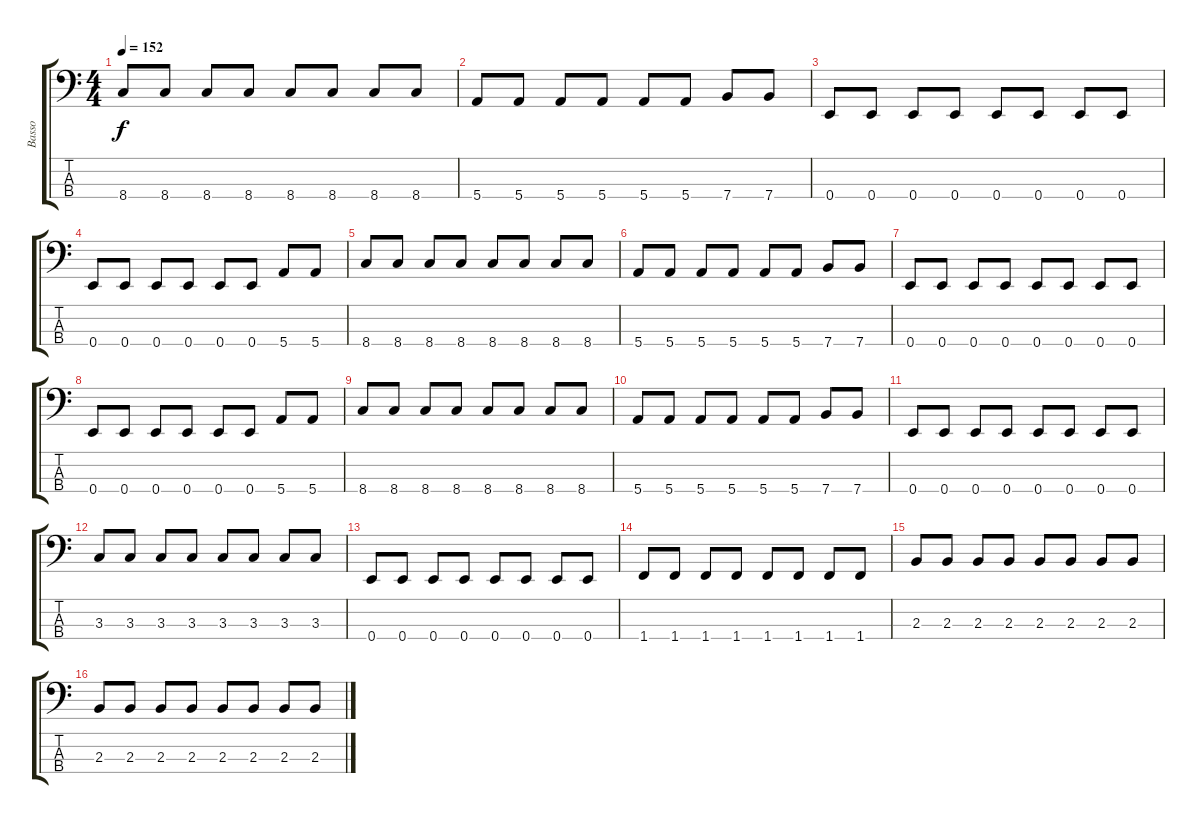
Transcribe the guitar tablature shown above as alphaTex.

\track ("Basso" "Basso") {instrument electricbasspick}
\staff {score tabs}
\tuning (G2 D2 A1 E1) {hide}
\ts (4 4)
\tempo 152
\clef f4
\ks c
8.4.8{dy f} 8.4.8 8.4.8 8.4.8 8.4.8 8.4.8 8.4.8 8.4.8 |
5.4.8 5.4.8 5.4.8 5.4.8 5.4.8 5.4.8 7.4.8 7.4.8 |
0.4.8 0.4.8 0.4.8 0.4.8 0.4.8 0.4.8 0.4.8 0.4.8 |
0.4.8 0.4.8 0.4.8 0.4.8 0.4.8 0.4.8 5.4.8 5.4.8 |
8.4.8 8.4.8 8.4.8 8.4.8 8.4.8 8.4.8 8.4.8 8.4.8 |
5.4.8 5.4.8 5.4.8 5.4.8 5.4.8 5.4.8 7.4.8 7.4.8 |
0.4.8 0.4.8 0.4.8 0.4.8 0.4.8 0.4.8 0.4.8 0.4.8 |
0.4.8 0.4.8 0.4.8 0.4.8 0.4.8 0.4.8 5.4.8 5.4.8 |
8.4.8 8.4.8 8.4.8 8.4.8 8.4.8 8.4.8 8.4.8 8.4.8 |
5.4.8 5.4.8 5.4.8 5.4.8 5.4.8 5.4.8 7.4.8 7.4.8 |
0.4.8 0.4.8 0.4.8 0.4.8 0.4.8 0.4.8 0.4.8 0.4.8 |
3.3.8 3.3.8 3.3.8 3.3.8 3.3.8 3.3.8 3.3.8 3.3.8 |
0.4.8 0.4.8 0.4.8 0.4.8 0.4.8 0.4.8 0.4.8 0.4.8 |
1.4.8 1.4.8 1.4.8 1.4.8 1.4.8 1.4.8 1.4.8 1.4.8 |
2.3.8 2.3.8 2.3.8 2.3.8 2.3.8 2.3.8 2.3.8 2.3.8 |
2.3.8 2.3.8 2.3.8 2.3.8 2.3.8 2.3.8 2.3.8 2.3.8
